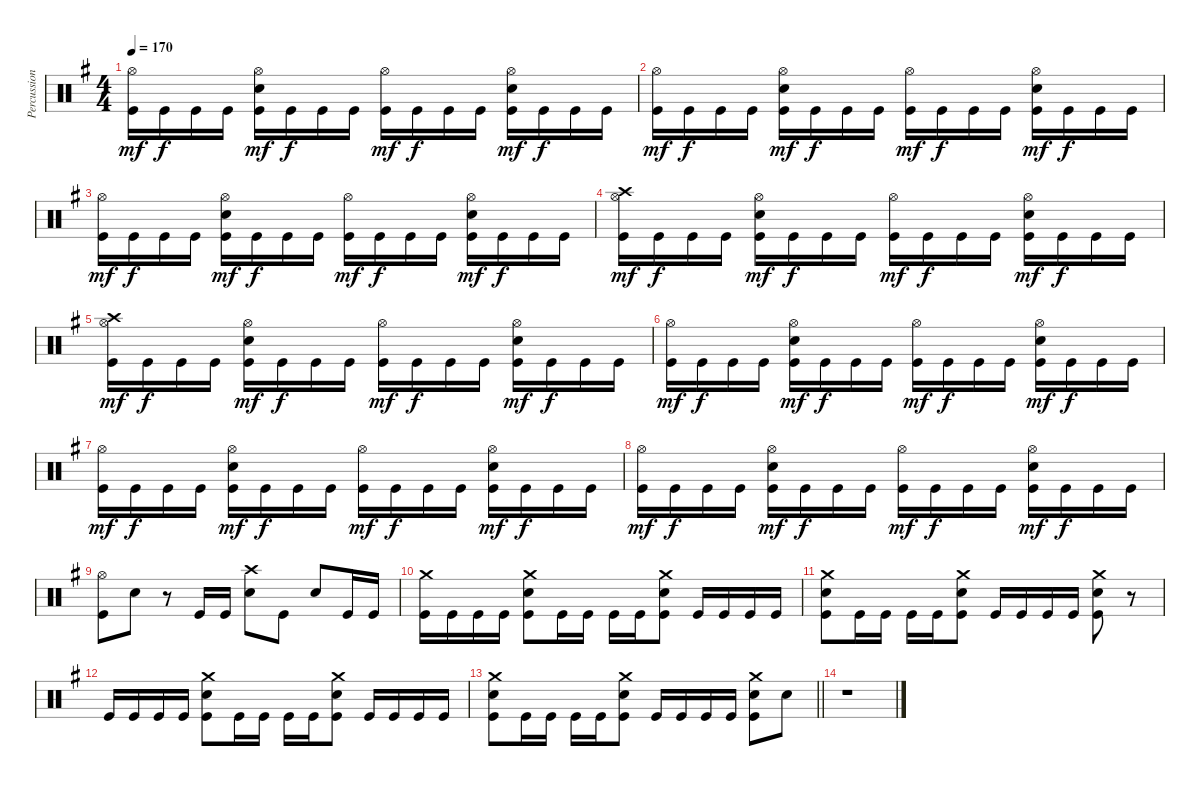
\track ("Percussion" "Percussion") {instrument percussion}
\staff {score}
\articulation defaults
\ts (4 4)
\tempo 170
\clef neutral
\ks g
("Hi-Hat (open)" "Kick (hit)").16{dy mf} "Kick (hit)".16{dy f} "Kick (hit)".16 "Kick (hit)".16 ("Hi-Hat (open)" "Snare (hit) 2" "Kick (hit)").16{dy mf} "Kick (hit)".16{dy f} "Kick (hit)".16 "Kick (hit)".16 ("Hi-Hat (open)" "Kick (hit)").16{dy mf} "Kick (hit)".16{dy f} "Kick (hit)".16 "Kick (hit)".16 ("Hi-Hat (open)" "Snare (hit) 2" "Kick (hit)").16{dy mf} "Kick (hit)".16{dy f} "Kick (hit)".16 "Kick (hit)".16 |
("Hi-Hat (open)" "Kick (hit)").16{dy mf} "Kick (hit)".16{dy f} "Kick (hit)".16 "Kick (hit)".16 ("Hi-Hat (open)" "Snare (hit) 2" "Kick (hit)").16{dy mf} "Kick (hit)".16{dy f} "Kick (hit)".16 "Kick (hit)".16 ("Hi-Hat (open)" "Kick (hit)").16{dy mf} "Kick (hit)".16{dy f} "Kick (hit)".16 "Kick (hit)".16 ("Hi-Hat (open)" "Snare (hit) 2" "Kick (hit)").16{dy mf} "Kick (hit)".16{dy f} "Kick (hit)".16 "Kick (hit)".16 |
("Hi-Hat (open)" "Kick (hit)").16{dy mf} "Kick (hit)".16{dy f} "Kick (hit)".16 "Kick (hit)".16 ("Hi-Hat (open)" "Snare (hit) 2" "Kick (hit)").16{dy mf} "Kick (hit)".16{dy f} "Kick (hit)".16 "Kick (hit)".16 ("Hi-Hat (open)" "Kick (hit)").16{dy mf} "Kick (hit)".16{dy f} "Kick (hit)".16 "Kick (hit)".16 ("Hi-Hat (open)" "Snare (hit) 2" "Kick (hit)").16{dy mf} "Kick (hit)".16{dy f} "Kick (hit)".16 "Kick (hit)".16 |
("Crash high (hit)" "Hi-Hat (open)" "Kick (hit)").16{dy mf} "Kick (hit)".16{dy f} "Kick (hit)".16 "Kick (hit)".16 ("Hi-Hat (open)" "Snare (hit) 2" "Kick (hit)").16{dy mf} "Kick (hit)".16{dy f} "Kick (hit)".16 "Kick (hit)".16 ("Hi-Hat (open)" "Kick (hit)").16{dy mf} "Kick (hit)".16{dy f} "Kick (hit)".16 "Kick (hit)".16 ("Hi-Hat (open)" "Snare (hit) 2" "Kick (hit)").16{dy mf} "Kick (hit)".16{dy f} "Kick (hit)".16 "Kick (hit)".16 |
("Crash high (hit)" "Hi-Hat (open)" "Kick (hit)").16{dy mf} "Kick (hit)".16{dy f} "Kick (hit)".16 "Kick (hit)".16 ("Hi-Hat (open)" "Snare (hit) 2" "Kick (hit)").16{dy mf} "Kick (hit)".16{dy f} "Kick (hit)".16 "Kick (hit)".16 ("Hi-Hat (open)" "Kick (hit)").16{dy mf} "Kick (hit)".16{dy f} "Kick (hit)".16 "Kick (hit)".16 ("Hi-Hat (open)" "Snare (hit) 2" "Kick (hit)").16{dy mf} "Kick (hit)".16{dy f} "Kick (hit)".16 "Kick (hit)".16 |
("Hi-Hat (open)" "Kick (hit)").16{dy mf} "Kick (hit)".16{dy f} "Kick (hit)".16 "Kick (hit)".16 ("Hi-Hat (open)" "Snare (hit) 2" "Kick (hit)").16{dy mf} "Kick (hit)".16{dy f} "Kick (hit)".16 "Kick (hit)".16 ("Hi-Hat (open)" "Kick (hit)").16{dy mf} "Kick (hit)".16{dy f} "Kick (hit)".16 "Kick (hit)".16 ("Hi-Hat (open)" "Snare (hit) 2" "Kick (hit)").16{dy mf} "Kick (hit)".16{dy f} "Kick (hit)".16 "Kick (hit)".16 |
("Hi-Hat (open)" "Kick (hit)").16{dy mf} "Kick (hit)".16{dy f} "Kick (hit)".16 "Kick (hit)".16 ("Hi-Hat (open)" "Snare (hit) 2" "Kick (hit)").16{dy mf} "Kick (hit)".16{dy f} "Kick (hit)".16 "Kick (hit)".16 ("Hi-Hat (open)" "Kick (hit)").16{dy mf} "Kick (hit)".16{dy f} "Kick (hit)".16 "Kick (hit)".16 ("Hi-Hat (open)" "Snare (hit) 2" "Kick (hit)").16{dy mf} "Kick (hit)".16{dy f} "Kick (hit)".16 "Kick (hit)".16 |
("Hi-Hat (open)" "Kick (hit)").16{dy mf} "Kick (hit)".16{dy f} "Kick (hit)".16 "Kick (hit)".16 ("Hi-Hat (open)" "Snare (hit) 2" "Kick (hit)").16{dy mf} "Kick (hit)".16{dy f} "Kick (hit)".16 "Kick (hit)".16 ("Hi-Hat (open)" "Kick (hit)").16{dy mf} "Kick (hit)".16{dy f} "Kick (hit)".16 "Kick (hit)".16 ("Hi-Hat (open)" "Snare (hit) 2" "Kick (hit)").16{dy mf} "Kick (hit)".16{dy f} "Kick (hit)".16 "Kick (hit)".16 |
("Hi-Hat (open)" "Kick (hit)").8 "Snare (hit) 2".8 r.8 "Kick (hit)".16 "Kick (hit)".16 ("Crash high (hit)" "Snare (hit) 2").8 "Kick (hit)".8 "Snare (hit) 2".8 "Kick (hit)".16 "Kick (hit)".16 |
("Crash medium (hit)" "Kick (hit)").16 "Kick (hit)".16 "Kick (hit)".16 "Kick (hit)".16 ("Crash medium (hit)" "Snare (hit) 2" "Kick (hit)").8 "Kick (hit)".16 "Kick (hit)".16 "Kick (hit)".16 "Kick (hit)".16 ("Crash medium (hit)" "Snare (hit) 2" "Kick (hit)").8 "Kick (hit)".16 "Kick (hit)".16 "Kick (hit)".16 "Kick (hit)".16 |
("Crash medium (hit)" "Snare (hit) 2" "Kick (hit)").8 "Kick (hit)".16 "Kick (hit)".16 "Kick (hit)".16 "Kick (hit)".16 ("Crash medium (hit)" "Snare (hit) 2" "Kick (hit)").8 "Kick (hit)".16 "Kick (hit)".16 "Kick (hit)".16 "Kick (hit)".16 ("Crash medium (hit)" "Snare (hit) 2" "Kick (hit)").8 r.8 |
"Kick (hit)".16 "Kick (hit)".16 "Kick (hit)".16 "Kick (hit)".16 ("Crash medium (hit)" "Snare (hit) 2" "Kick (hit)").8 "Kick (hit)".16 "Kick (hit)".16 "Kick (hit)".16 "Kick (hit)".16 ("Crash medium (hit)" "Snare (hit) 2" "Kick (hit)").8 "Kick (hit)".16 "Kick (hit)".16 "Kick (hit)".16 "Kick (hit)".16 |
\barLineRight lightlight
("Crash medium (hit)" "Snare (hit) 2" "Kick (hit)").8 "Kick (hit)".16 "Kick (hit)".16 "Kick (hit)".16 "Kick (hit)".16 ("Crash medium (hit)" "Snare (hit) 2" "Kick (hit)").8 "Kick (hit)".16 "Kick (hit)".16 "Kick (hit)".16 "Kick (hit)".16 ("Crash medium (hit)" "Snare (hit) 2" "Kick (hit)").8 "Snare (hit) 2".8 |
r.1
